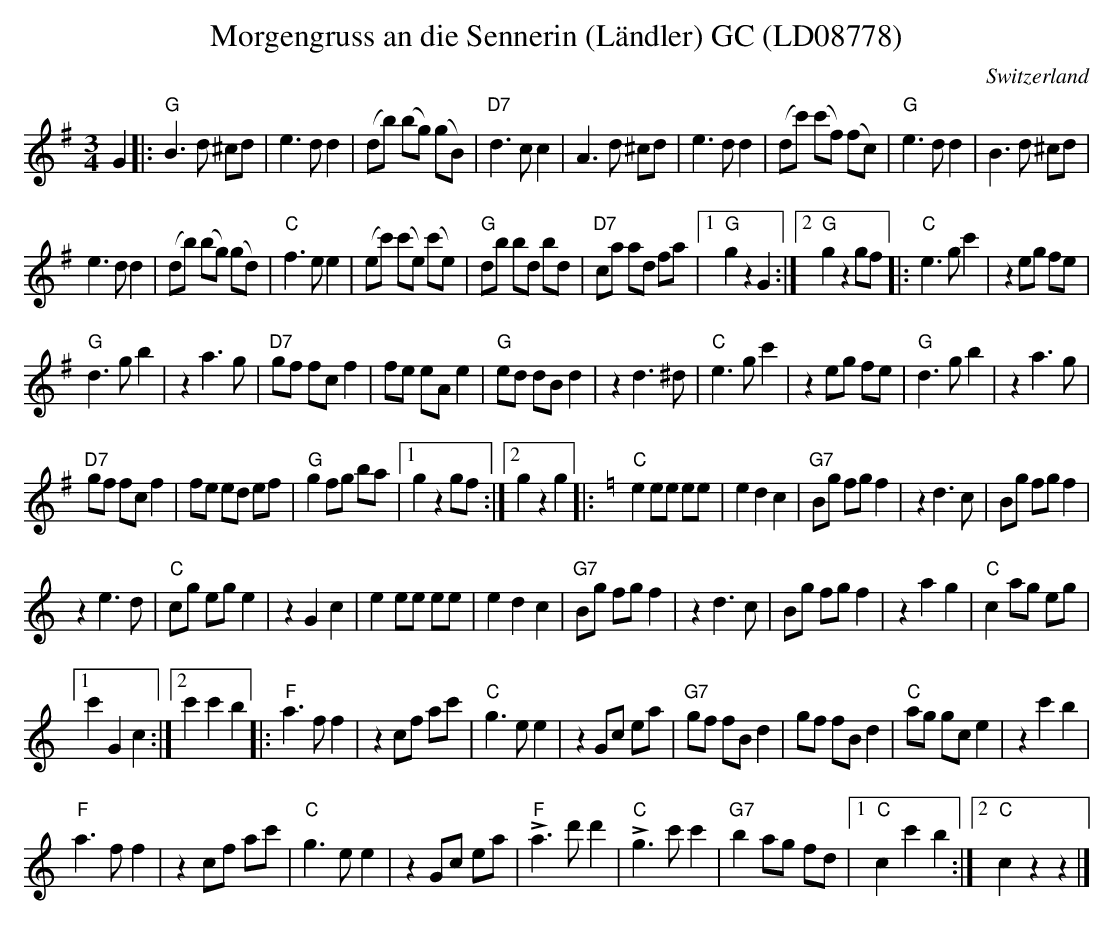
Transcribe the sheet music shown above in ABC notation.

X:1
T: Morgengruss an die Sennerin (Ländler) GC (LD08778)
O:Switzerland
M:3/4
L:1/8
K:G major
G2 |: "G"B3d ^cd | e3dd2 | (db) (bg) (gB) | "D7"d3cc2 | A3d ^cd | e3dd2 | (dc') (c'f) (fc) | "G"e3dd2 | B3d ^cd |
e3dd2 | (db) (bg) (gd) | "C"f3ee2 | (ec') (c'e) (c'e) | "G"db bd bd | "D7"ca ad fa |1 "G"g2z2G2 :|2 "G"g2z2gf |: "C"e3gc'2 | z2eg fe |
"G"d3gb2 | z2a3g | "D7"gf fcf2 | fe eAe2 | "G"ed dBd2 | z2d3^d | "C"e3gc'2 | z2eg fe | "G"d3gb2 | z2a3g |
"D7"gf fcf2 | fe ed ef | "G"g2fg ba |1 g2z2gf :|2 g2z2g2 |: [K:C] "C"e2ee ee | e2d2c2 | "G7"Bg fgf2 | z2d3c | Bg fgf2 |
z2e3d | "C"cg ege2 | z2G2c2 | e2ee ee | e2d2c2 | "G7"Bg fgf2 | z2d3c | Bg fgf2 | z2a2g2 | "C"c2ag eg |1
c'2G2c2 :|2 c'2c'2b2 |: "F"a3ff2 | z2cf ac' | "C"g3ee2 | z2Gc ea | "G7"gf fBd2 | gf fBd2 | "C"ag gce2 | z2c'2b2 |
"F"a3ff2 | z2cf ac' | "C"g3ee2 | z2Gc ea | "F"+>+a3d'd'2 | "C"+>+g3c'c'2 | "G7"b2ag fd |1 "C"c2c'2b2 :|2 "C"c2z2z2 |]
